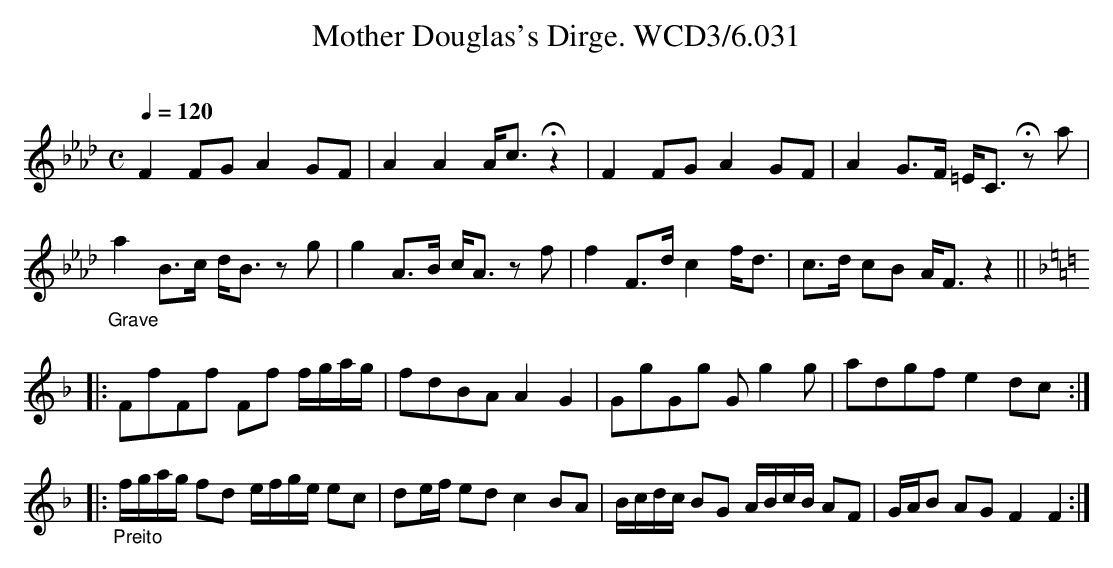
X:1
T:Mother Douglas's Dirge. WCD3/6.031
O:
M:C
L:1/8
Q:1/4=120
K:Fm
F2 FG A2 GF|A2 A2 A<cHz2|F2 FG A2 GF|A2 G>F =E<C Hz a|
"_Grave"a2 B>c d<B z g|g2 A>B c<A z f|f2 F>d c2 f<d|c>d cB A<F z2||
K:F
|:FfFf Ff f/g/a/g/|fdBA A2 G2|GgGg G g2 g|adgf e2 dc:|
|:"_Preito"f/g/a/g/ fd e/f/g/e/ ec|de/f/ ed c2 BA|B/c/d/c/ BG A/B/c/B/ AF|G/A/B AG F2 F2:|
